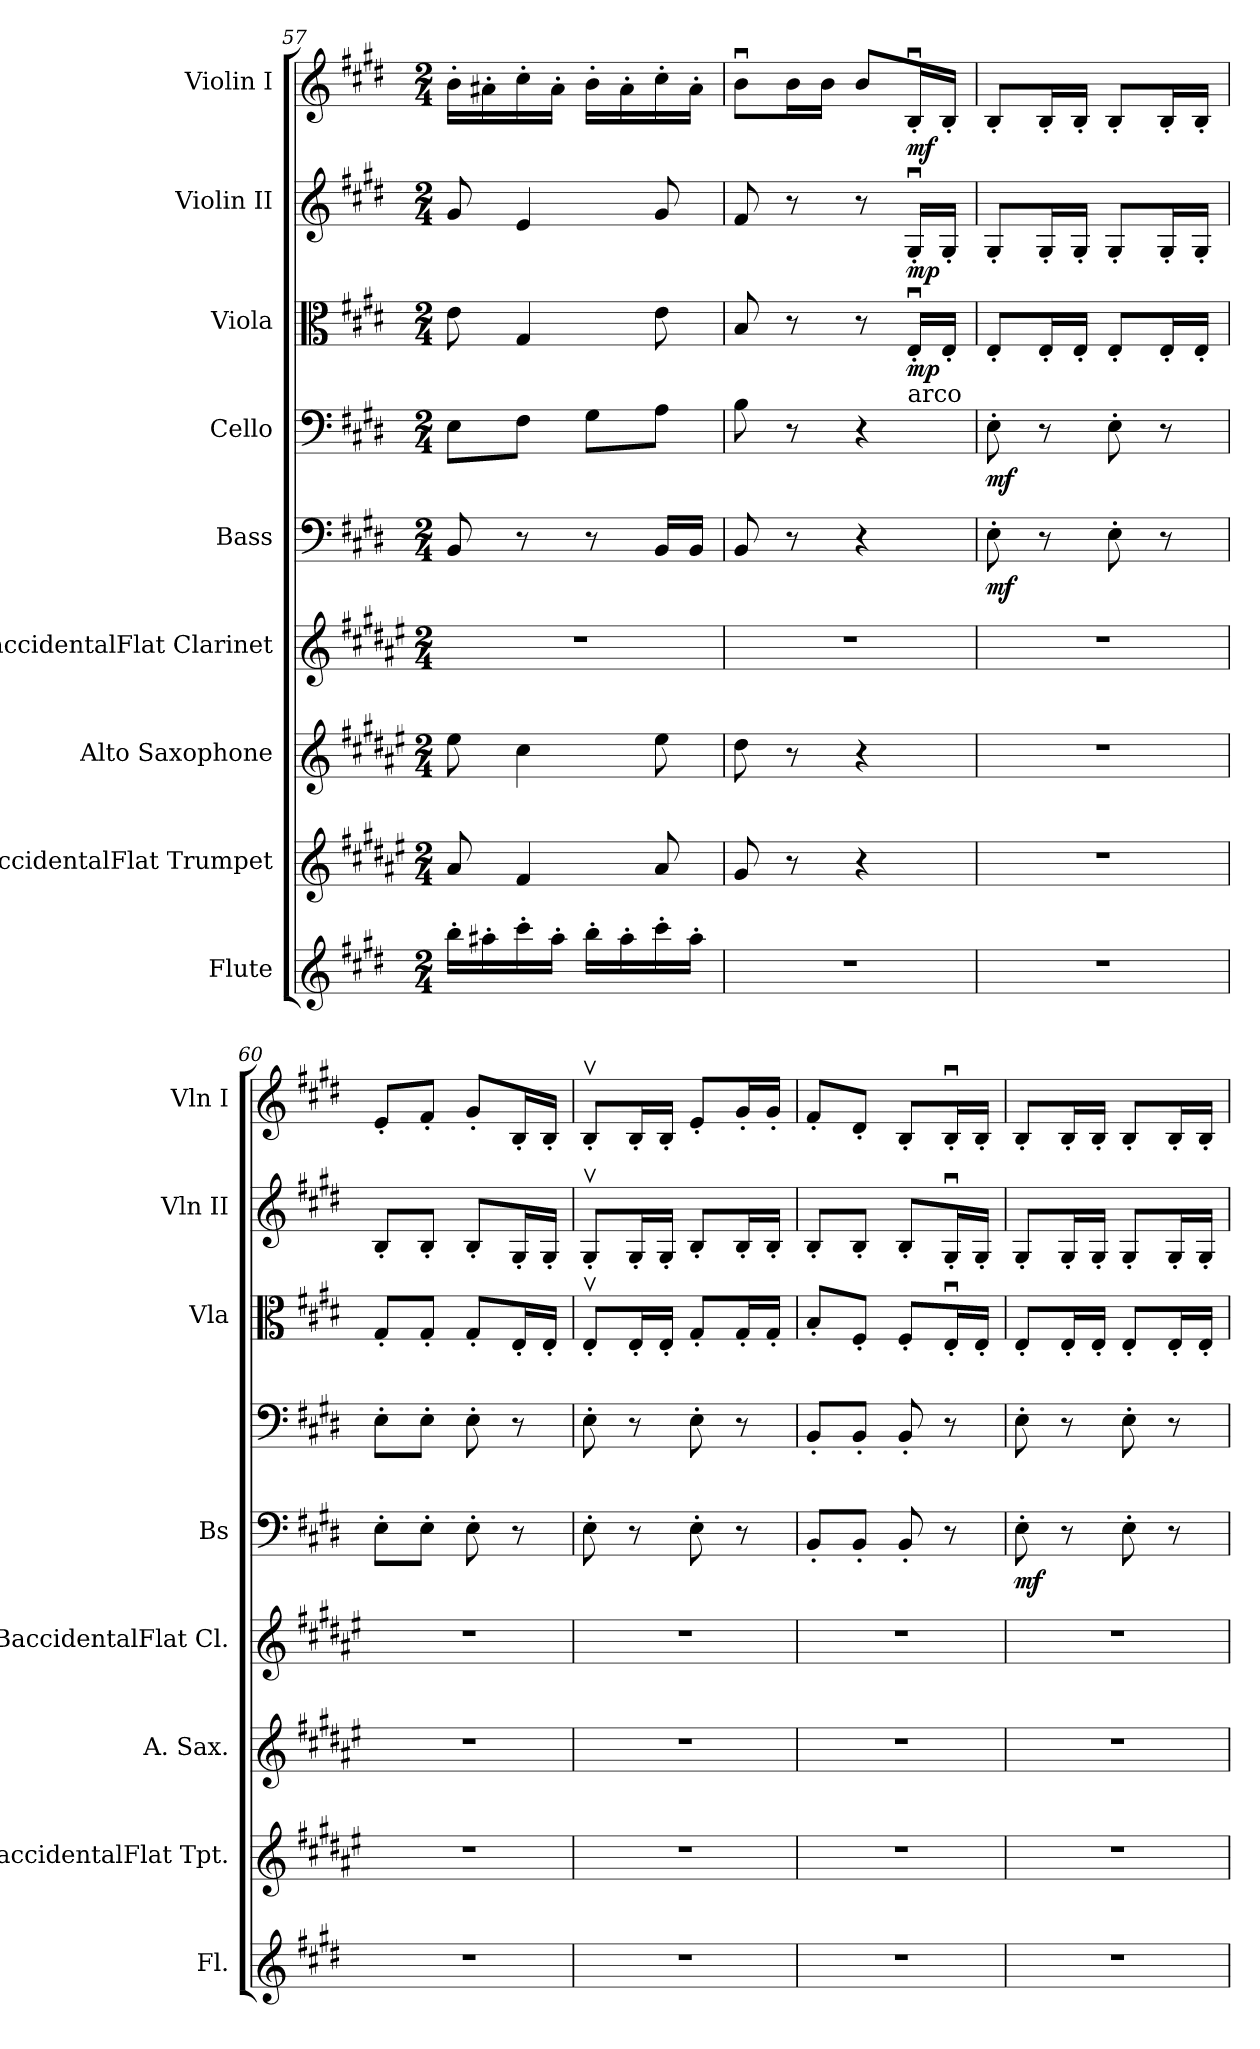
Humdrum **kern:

**kern	**kern	**kern	**kern	**kern	**dynam	**kern	**dynam	**kern	**dynam	**kern	**dynam	**kern	**dynam
*part9	*part8	*part7	*part6	*part5	*part5	*part4	*part4	*part3	*part3	*part2	*part2	*part1	*part1
*staff9	*staff8	*staff7	*staff6	*staff5	*staff5	*staff4	*staff4	*staff3	*staff3	*staff2	*staff2	*staff1	*staff1
*I"Flute	*I"BaccidentalFlat Trumpet	*I"Alto Saxophone	*I"BaccidentalFlat Clarinet	*I"Bass	*	*I"Cello	*	*I"Viola	*	*I"Violin II	*	*I"Violin I	*
*I'Fl.	*I'BaccidentalFlat Tpt.	*I'A. Sax.	*I'BaccidentalFlat Cl.	*I'Bs	*	*	*	*I'Vla	*	*I'Vln II	*	*I'Vln I	*
*clefG2	*clefG2	*clefG2	*clefG2	*clefF4	*	*clefF4	*	*clefC3	*	*clefG2	*	*clefG2	*
*	*ITrd1c2	*ITrd5c9	*ITrd1c2	*	*	*	*	*	*	*	*	*	*
*k[f#c#g#d#]	*k[f#c#g#d#]	*k[f#c#g#]	*k[f#c#g#d#]	*k[f#c#g#d#]	*	*k[f#c#g#d#]	*	*k[f#c#g#d#]	*	*k[f#c#g#d#]	*	*k[f#c#g#d#]	*
*M2/4	*M2/4	*M2/4	*M2/4	*M2/4	*	*M2/4	*	*M2/4	*	*M2/4	*	*M2/4	*
=57	=57	=57	=57	=57	=57	=57	=57	=57	=57	=57	=57	=57	=57
16bb'\LL	8g#/	8g#\	2r	8BB/	.	8E\L	.	8e\	.	8g#/	.	16b'\LL	.
16aa#X'\	.	.	.	.	.	.	.	.	.	.	.	16a#X'\	.
16ccc#'\	4e/	4e\	.	8r	.	8F#\J	.	4G#/	.	4e/	.	16cc#'\	.
16aa#'\JJ	.	.	.	.	.	.	.	.	.	.	.	16a#'\JJ	.
16bb'\LL	.	.	.	8r	.	8G#\L	.	.	.	.	.	16b'\LL	.
16aa#'\	.	.	.	.	.	.	.	.	.	.	.	16a#'\	.
16ccc#'\	8g#/	8g#\	.	16BB/LL	.	8A\J	.	8e\	.	8g#/	.	16cc#'\	.
16aa#'\JJ	.	.	.	16BB/JJ	.	.	.	.	.	.	.	16a#'\JJ	.
=58	=58	=58	=58	=58	=58	=58	=58	=58	=58	=58	=58	=58	=58
*	*	*	*	*	*	*^	*	*	*	*	*	*	*
2r	8f#/	8f#\	2r	8BB/	.	8B\	4.ryy	.	8B/	.	8f#/	.	8bu\L	.
.	8r	8r	.	8r	.	8r	.	.	8r	.	8r	.	16b\L	.
.	.	.	.	.	.	.	.	.	.	.	.	.	16b\JJ	.
.	4r	4r	.	4r	.	4r	.	.	8r	.	8r	.	8b/L	.
!	!	!	!	!	!	!	!LO:TX:a:t=arco	!	!	!	!	!	!	!
!	!	!	!	!	!	!	!	!	!	!LO:DY:b	!	!LO:DY:b	!	!LO:DY:b
.	.	.	.	.	.	.	8ryy	.	16Eu'/LL	mp	16G#u'/LL	mp	16Bu'/L	mf
.	.	.	.	.	.	.	.	.	16E'/JJ	.	16G#'/JJ	.	16B'/JJ	.
!!LO:PB:g=z
=59	=59	=59	=59	=59	=59	=59	=59	=59	=59	=59	=59	=59	=59	=59
!	!	!	!	!	!LO:DY:b	!	!	!LO:DY:b	!	!	!	!	!	!
*	*	*	*	*	*	*v	*v	*	*	*	*	*	*	*
2r	2r	2r	2r	8E'\	mf	8E'\	mf	8E'/L	.	8G#'/L	.	8B'/L	.
.	.	.	.	8r	.	8r	.	16E'/L	.	16G#'/L	.	16B'/L	.
.	.	.	.	.	.	.	.	16E'/JJ	.	16G#'/JJ	.	16B'/JJ	.
.	.	.	.	8E'\	.	8E'\	.	8E'/L	.	8G#'/L	.	8B'/L	.
.	.	.	.	8r	.	8r	.	16E'/L	.	16G#'/L	.	16B'/L	.
.	.	.	.	.	.	.	.	16E'/JJ	.	16G#'/JJ	.	16B'/JJ	.
=60	=60	=60	=60	=60	=60	=60	=60	=60	=60	=60	=60	=60	=60
2r	2r	2r	2r	8E'\L	.	8E'\L	.	8G#'/L	.	8B'/L	.	8e'/L	.
.	.	.	.	8E'\J	.	8E'\J	.	8G#'/J	.	8B'/J	.	8f#'/J	.
.	.	.	.	8E'\	.	8E'\	.	8G#'/L	.	8B'/L	.	8g#'/L	.
.	.	.	.	8r	.	8r	.	16E'/L	.	16G#'/L	.	16B'/L	.
.	.	.	.	.	.	.	.	16E'/JJ	.	16G#'/JJ	.	16B'/JJ	.
=61	=61	=61	=61	=61	=61	=61	=61	=61	=61	=61	=61	=61	=61
2r	2r	2r	2r	8E'\	.	8E'\	.	8Ev'/L	.	8G#v'/L	.	8Bv'/L	.
.	.	.	.	8r	.	8r	.	16E'/L	.	16G#'/L	.	16B'/L	.
.	.	.	.	.	.	.	.	16E'/JJ	.	16G#'/JJ	.	16B'/JJ	.
.	.	.	.	8E'\	.	8E'\	.	8G#'/L	.	8B'/L	.	8e'/L	.
.	.	.	.	8r	.	8r	.	16G#'/L	.	16B'/L	.	16g#'/L	.
.	.	.	.	.	.	.	.	16G#'/JJ	.	16B'/JJ	.	16g#'/JJ	.
=62	=62	=62	=62	=62	=62	=62	=62	=62	=62	=62	=62	=62	=62
2r	2r	2r	2r	8BB'/L	.	8BB'/L	.	8B'/L	.	8B'/L	.	8f#'/L	.
.	.	.	.	8BB'/J	.	8BB'/J	.	8F#'/J	.	8B'/J	.	8d#'/J	.
.	.	.	.	8BB'/	.	8BB'/	.	8F#'/L	.	8B'/L	.	8B'/L	.
.	.	.	.	8r	.	8r	.	16Eu'/L	.	16G#u'/L	.	16Bu'/L	.
.	.	.	.	.	.	.	.	16E'/JJ	.	16G#'/JJ	.	16B'/JJ	.
=63	=63	=63	=63	=63	=63	=63	=63	=63	=63	=63	=63	=63	=63
!	!	!	!	!	!LO:DY:b	!	!	!	!	!	!	!	!
2r	2r	2r	2r	8E'\	mf	8E'\	.	8E'/L	.	8G#'/L	.	8B'/L	.
.	.	.	.	8r	.	8r	.	16E'/L	.	16G#'/L	.	16B'/L	.
.	.	.	.	.	.	.	.	16E'/JJ	.	16G#'/JJ	.	16B'/JJ	.
.	.	.	.	8E'\	.	8E'\	.	8E'/L	.	8G#'/L	.	8B'/L	.
.	.	.	.	8r	.	8r	.	16E'/L	.	16G#'/L	.	16B'/L	.
.	.	.	.	.	.	.	.	16E'/JJ	.	16G#'/JJ	.	16B'/JJ	.
=	=	=	=	=	=	=	=	=	=	=	=	=	=
*-	*-	*-	*-	*-	*-	*-	*-	*-	*-	*-	*-	*-	*-
